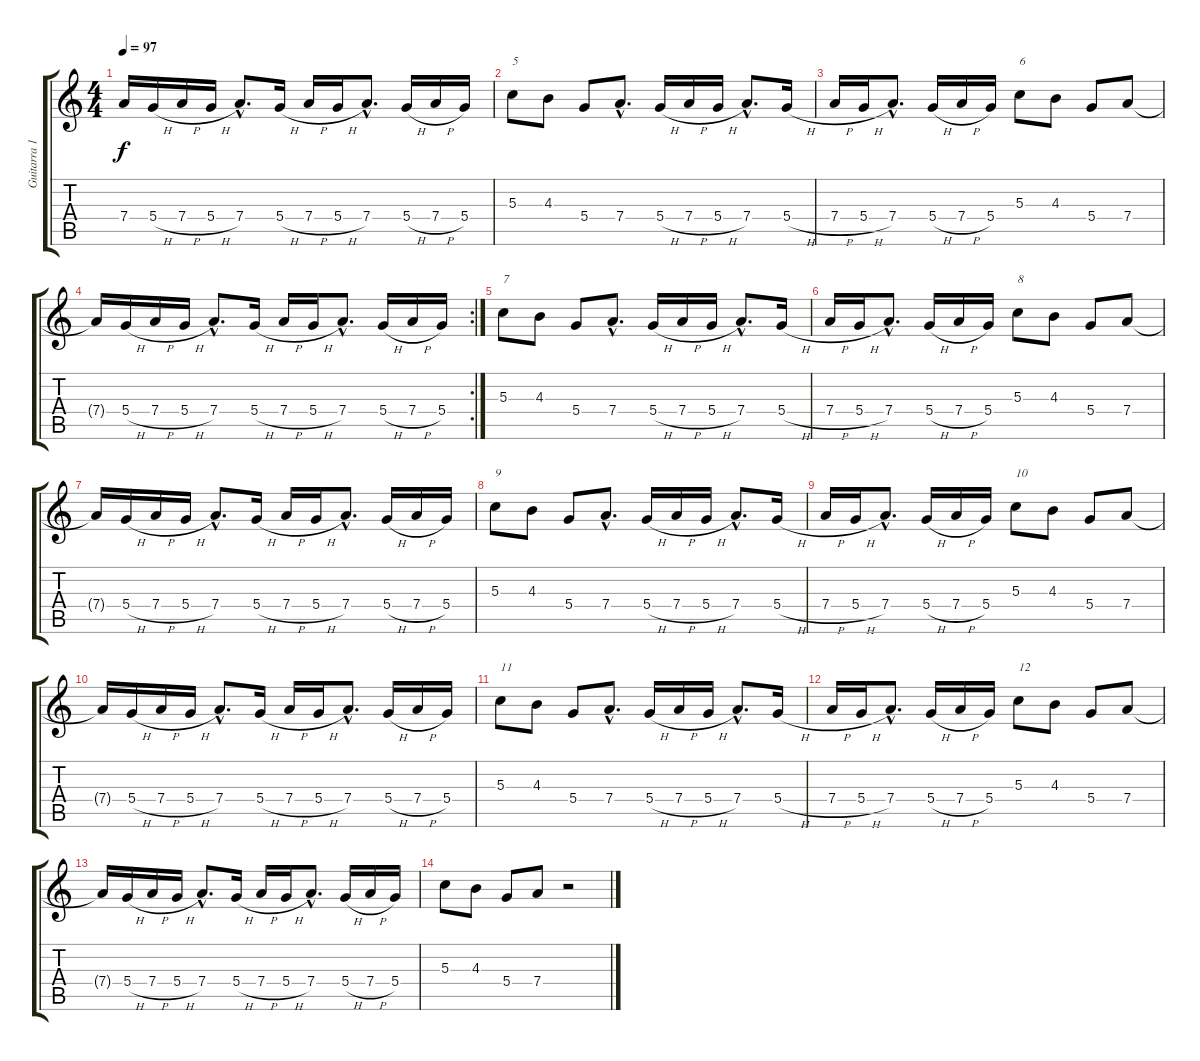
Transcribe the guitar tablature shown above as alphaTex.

\track ("Guitarra 1" "Guitarra 1") {instrument electricguitarclean}
\staff {score tabs}
\tuning (E4 B3 G3 D3 A2 E2) {hide}
\ts (4 4)
\tempo 97
\clef g2
\ks c
7.4{t}.16{dy f} 5.4{h}.16 7.4{h}.16 5.4{h}.16 7.4{hac}.8{d} 5.4{h}.16 7.4{h}.16 5.4{h}.16 7.4{hac}.8{d} 5.4{h}.16 7.4{h}.16 5.4.16 |
5.3.8{txt "5"} 4.3.8 5.4.8 7.4{hac}.8{d} 5.4{h}.16 7.4{h}.16 5.4{h}.16 7.4{hac}.8{d} 5.4{h}.16 |
7.4{h}.16 5.4{h}.16 7.4{hac}.8{d} 5.4{h}.16 7.4{h}.16 5.4.16 5.3.8{txt "6"} 4.3.8 5.4.8 7.4.8 |
\rc 2
7.4{t}.16 5.4{h}.16 7.4{h}.16 5.4{h}.16 7.4{hac}.8{d} 5.4{h}.16 7.4{h}.16 5.4{h}.16 7.4{hac}.8{d} 5.4{h}.16 7.4{h}.16 5.4.16 |
5.3.8{txt "7"} 4.3.8 5.4.8 7.4{hac}.8{d} 5.4{h}.16 7.4{h}.16 5.4{h}.16 7.4{hac}.8{d} 5.4{h}.16 |
7.4{h}.16 5.4{h}.16 7.4{hac}.8{d} 5.4{h}.16 7.4{h}.16 5.4.16 5.3.8{txt "8"} 4.3.8 5.4.8 7.4.8 |
7.4{t}.16 5.4{h}.16 7.4{h}.16 5.4{h}.16 7.4{hac}.8{d} 5.4{h}.16 7.4{h}.16 5.4{h}.16 7.4{hac}.8{d} 5.4{h}.16 7.4{h}.16 5.4.16 |
5.3.8{txt "9"} 4.3.8 5.4.8 7.4{hac}.8{d} 5.4{h}.16 7.4{h}.16 5.4{h}.16 7.4{hac}.8{d} 5.4{h}.16 |
7.4{h}.16 5.4{h}.16 7.4{hac}.8{d} 5.4{h}.16 7.4{h}.16 5.4.16 5.3.8{txt "10"} 4.3.8 5.4.8 7.4.8 |
7.4{t}.16 5.4{h}.16 7.4{h}.16 5.4{h}.16 7.4{hac}.8{d} 5.4{h}.16 7.4{h}.16 5.4{h}.16 7.4{hac}.8{d} 5.4{h}.16 7.4{h}.16 5.4.16 |
5.3.8{txt "11"} 4.3.8 5.4.8 7.4{hac}.8{d} 5.4{h}.16 7.4{h}.16 5.4{h}.16 7.4{hac}.8{d} 5.4{h}.16 |
7.4{h}.16 5.4{h}.16 7.4{hac}.8{d} 5.4{h}.16 7.4{h}.16 5.4.16 5.3.8{txt "12"} 4.3.8 5.4.8 7.4.8 |
7.4{t}.16 5.4{h}.16 7.4{h}.16 5.4{h}.16 7.4{hac}.8{d} 5.4{h}.16 7.4{h}.16 5.4{h}.16 7.4{hac}.8{d} 5.4{h}.16 7.4{h}.16 5.4.16 |
5.3.8 4.3.8 5.4.8 7.4.8 r.2
